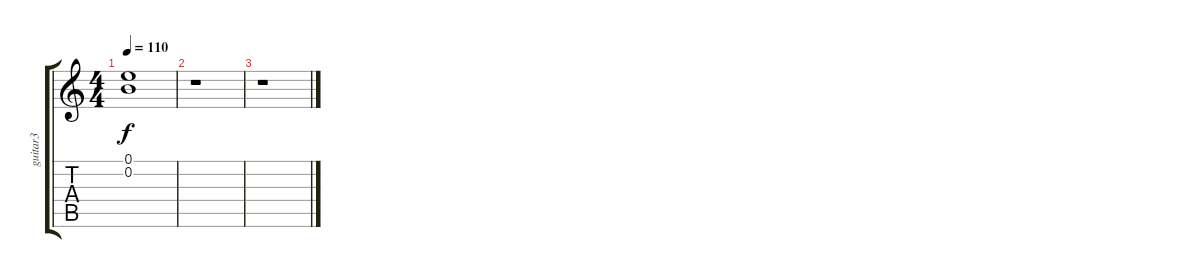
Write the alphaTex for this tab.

\track ("guitar3" "guitar3") {instrument acousticguitarnylon}
\staff {score tabs}
\tuning (E4 B3 G3 D3 A2 E2) {hide}
\ts (4 4)
\tempo 110
\clef g2
\ks c
(0.1{t} 0.2{t}).1{dy f} |
r.1 |
r.1
